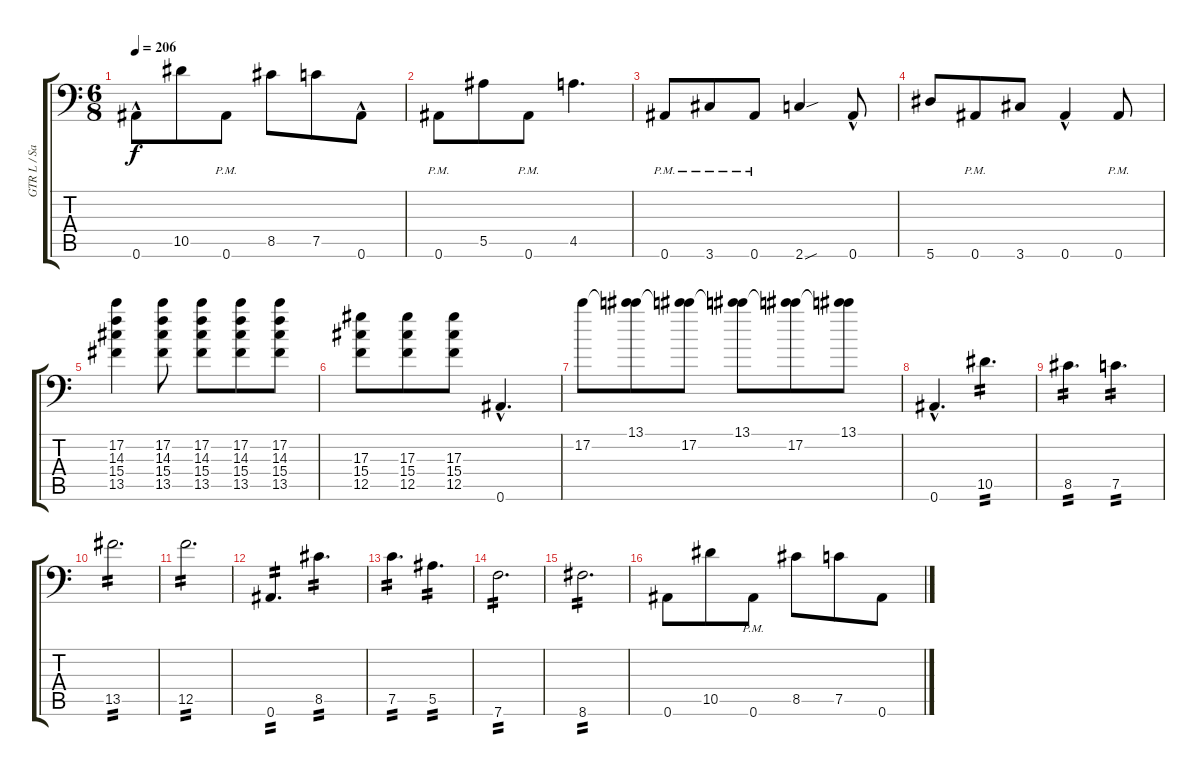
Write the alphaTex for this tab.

\track ("GTR L / Sanch" "GTR L / Sa") {instrument distortionguitar}
\staff {score tabs}
\tuning (C4 G3 Eb3 Bb2 F2 Bb1) {hide}
\ts (6 8)
\tempo 206
\clef f4
\ks c
0.6{hac}.8{dy f} 10.5.8 0.6{pm}.8 8.5.8 7.5.8 0.6{hac}.8 |
0.6{pm}.8 5.5.8 0.6{pm}.8 4.5.4{d} |
0.6{pm}.8 3.6{pm}.8 0.6{pm}.8 2.6{sou}.4 0.6{hac}.8 |
5.6.8 0.6{pm}.8 3.6.8 0.6{hac}.4 0.6{pm}.8 |
(17.2 14.3 15.4 13.5).4 (17.2 14.3 15.4 13.5).8 (17.2 14.3 15.4 13.5).8 (17.2 14.3 15.4 13.5).8 (17.2 14.3 15.4 13.5).8 |
(17.3 15.4 12.5).8 (17.3 15.4 12.5).8 (17.3 15.4 12.5).8 0.6{hac}.4{d} |
17.2.8 (13.1 17.2{t}).8 (13.1{t} 17.2).8 (13.1 17.2{t}).8 (13.1{t} 17.2).8 (13.1 17.2{t}).8 |
0.6{hac}.4{d} 10.5.4{d tp 2} |
8.5.4{d tp 2} 7.5.4{d tp 2} |
13.5.2{d tp 2} |
12.5.2{d tp 2} |
0.6.4{d tp 2} 8.5.4{d tp 2} |
7.5.4{d tp 2} 5.5.4{d tp 2} |
7.6.2{d tp 2} |
8.6.2{d tp 2} |
0.6.8 10.5.8 0.6{pm}.8 8.5.8 7.5.8 0.6.8
